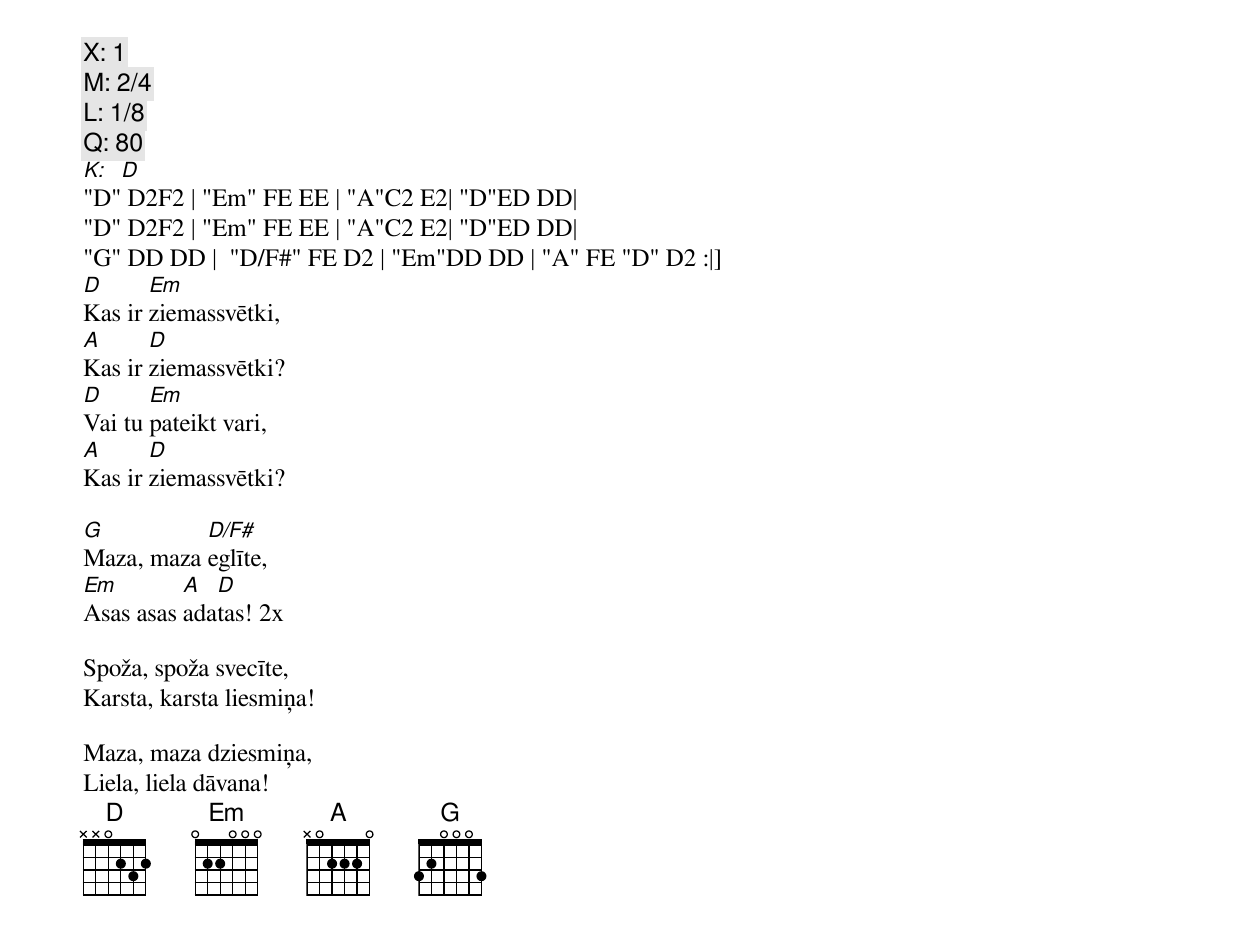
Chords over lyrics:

{{< abcjs song>}}
X: 1
M: 2/4
L: 1/8
Q: 80
K: D
"D" D2F2 | "Em" FE EE | "A"C2 E2| "D"ED DD|
"D" D2F2 | "Em" FE EE | "A"C2 E2| "D"ED DD|
"G" DD DD |  "D/F#" FE D2 | "Em"DD DD | "A" FE "D" D2 :|]
{{< /abcjs >}}
D      Em
Kas ir ziemassvētki,
A      D
Kas ir ziemassvētki?
D      Em
Vai tu pateikt vari,
A      D
Kas ir ziemassvētki?

G          D/F#
Maza, maza eglīte,
Em        A  D
Asas asas adatas! 2x

Spoža, spoža svecīte,
Karsta, karsta liesmiņa!

Maza, maza dziesmiņa,
Liela, liela dāvana!
